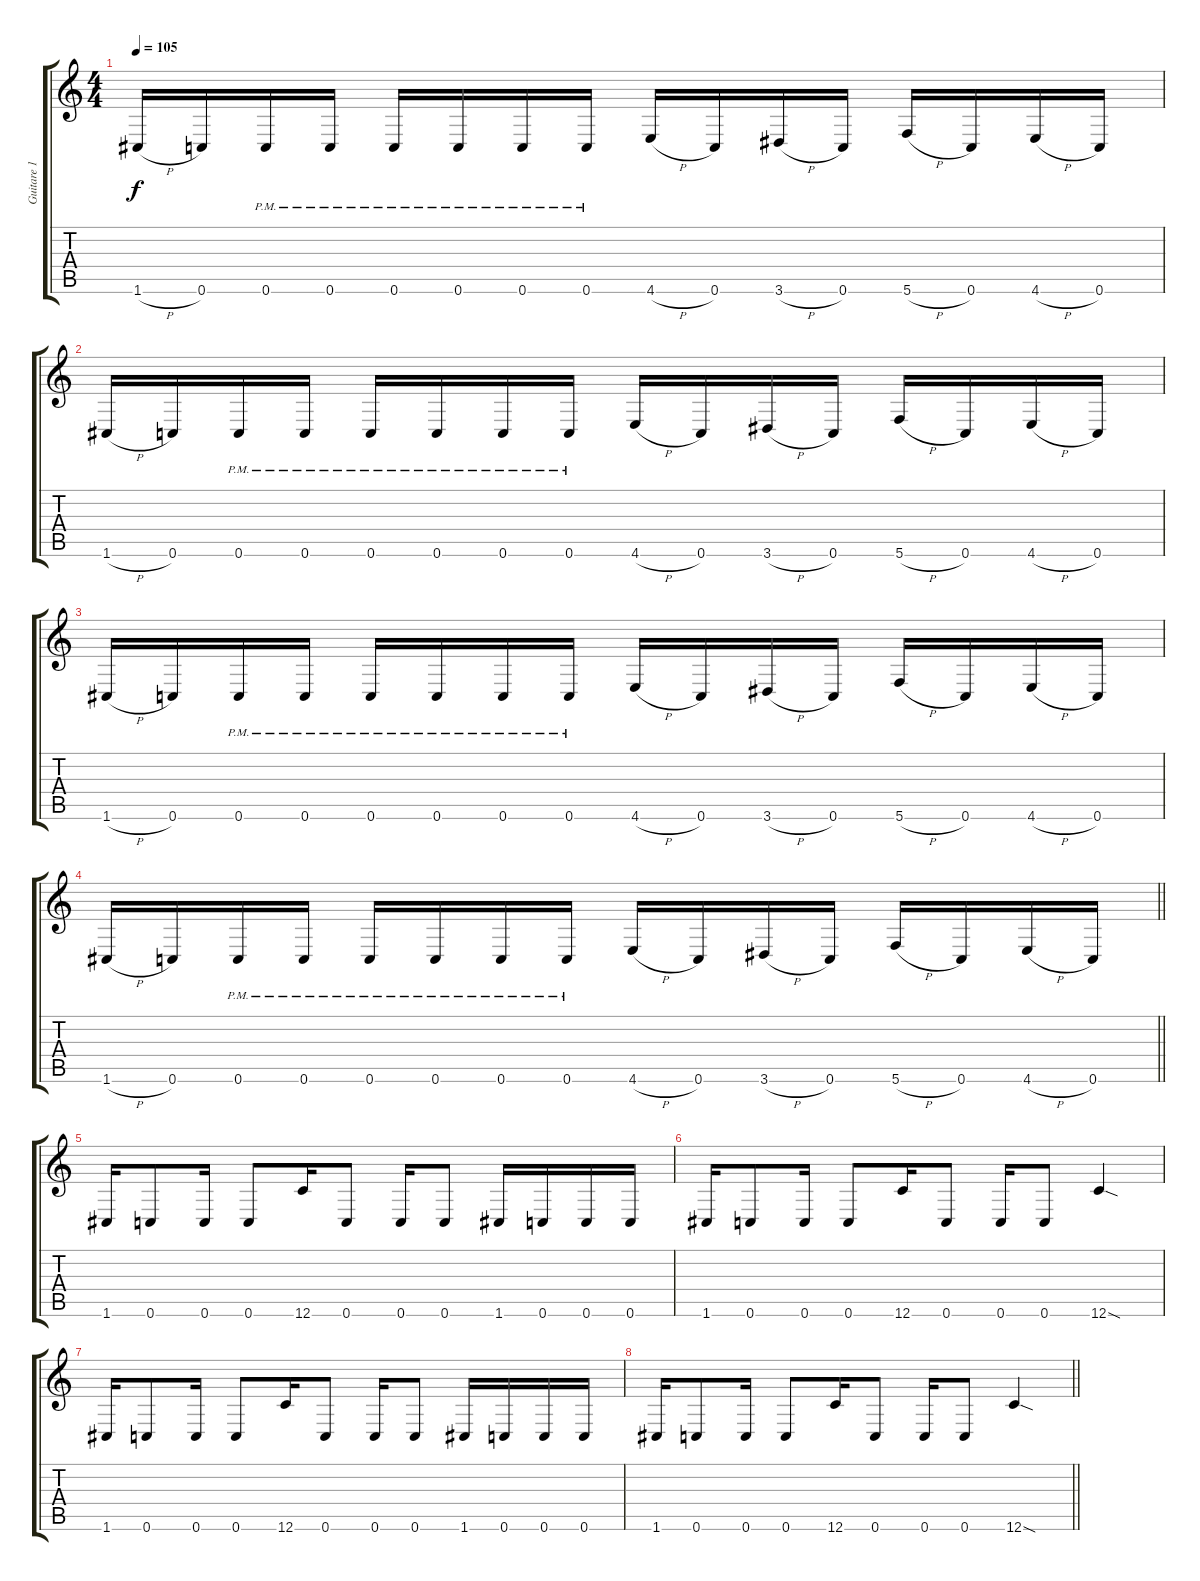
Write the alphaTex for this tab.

\track ("Guitare 1" "Guitare 1") {instrument distortionguitar}
\staff {score tabs}
\tuning (D4 A3 F3 C3 G2 C2) {hide}
\ts (4 4)
\tempo 105
\clef g2
\ks c
1.6{h}.16{dy f} 0.6.16 0.6{pm}.16 0.6{pm}.16 0.6{pm}.16 0.6{pm}.16 0.6{pm}.16 0.6{pm}.16 4.6{h}.16 0.6.16 3.6{h}.16 0.6.16 5.6{h}.16 0.6.16 4.6{h}.16 0.6.16 |
1.6{h}.16 0.6.16 0.6{pm}.16 0.6{pm}.16 0.6{pm}.16 0.6{pm}.16 0.6{pm}.16 0.6{pm}.16 4.6{h}.16 0.6.16 3.6{h}.16 0.6.16 5.6{h}.16 0.6.16 4.6{h}.16 0.6.16 |
1.6{h}.16 0.6.16 0.6{pm}.16 0.6{pm}.16 0.6{pm}.16 0.6{pm}.16 0.6{pm}.16 0.6{pm}.16 4.6{h}.16 0.6.16 3.6{h}.16 0.6.16 5.6{h}.16 0.6.16 4.6{h}.16 0.6.16 |
\barLineRight lightlight
1.6{h}.16 0.6.16 0.6{pm}.16 0.6{pm}.16 0.6{pm}.16 0.6{pm}.16 0.6{pm}.16 0.6{pm}.16 4.6{h}.16 0.6.16 3.6{h}.16 0.6.16 5.6{h}.16 0.6.16 4.6{h}.16 0.6.16 |
1.6.16 0.6.8 0.6.16 0.6.8 12.6.16 0.6.8 0.6.16 0.6.8 1.6.16 0.6.16 0.6.16 0.6.16 |
1.6.16 0.6.8 0.6.16 0.6.8 12.6.16 0.6.8 0.6.16 0.6.8 12.6{sod}.4 |
1.6.16 0.6.8 0.6.16 0.6.8 12.6.16 0.6.8 0.6.16 0.6.8 1.6.16 0.6.16 0.6.16 0.6.16 |
\barLineRight lightlight
1.6.16 0.6.8 0.6.16 0.6.8 12.6.16 0.6.8 0.6.16 0.6.8 12.6{sod}.4
